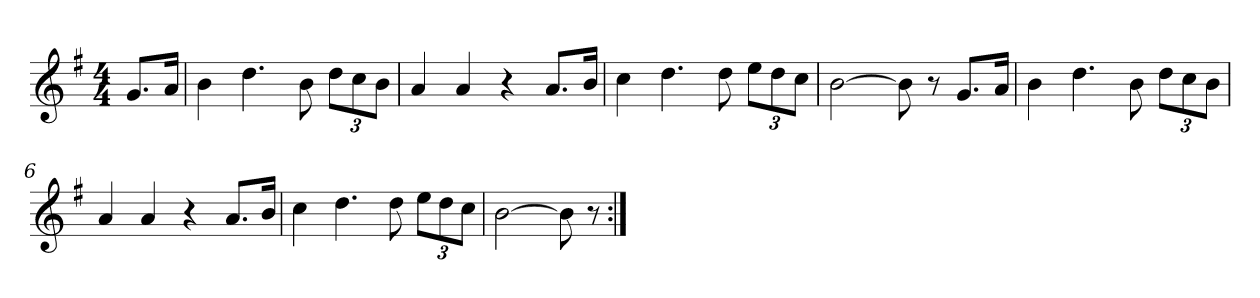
**kern
*part1
*staff1
*clefG2
*k[f#]
*G:
*M4/4
*MM60
=
8.g/L
16a/Jk
=1
4b
4.dd
8b
12dd\L
12cc\
12b\J
=2
4a
4a
4r
8.a/L
16b/Jk
=3
4cc
4.dd
8dd
12ee\L
12dd\
12cc\J
=4
[2b
8b]
8r
8.g/L
16a/Jk
=5
4b
4.dd
8b
12dd\L
12cc\
12b\J
=6
4a
4a
4r
8.a/L
16b/Jk
=7
4cc
4.dd
8dd
12ee\L
12dd\
12cc\J
=8
[2b
8b]
8r
=:|!
*-
